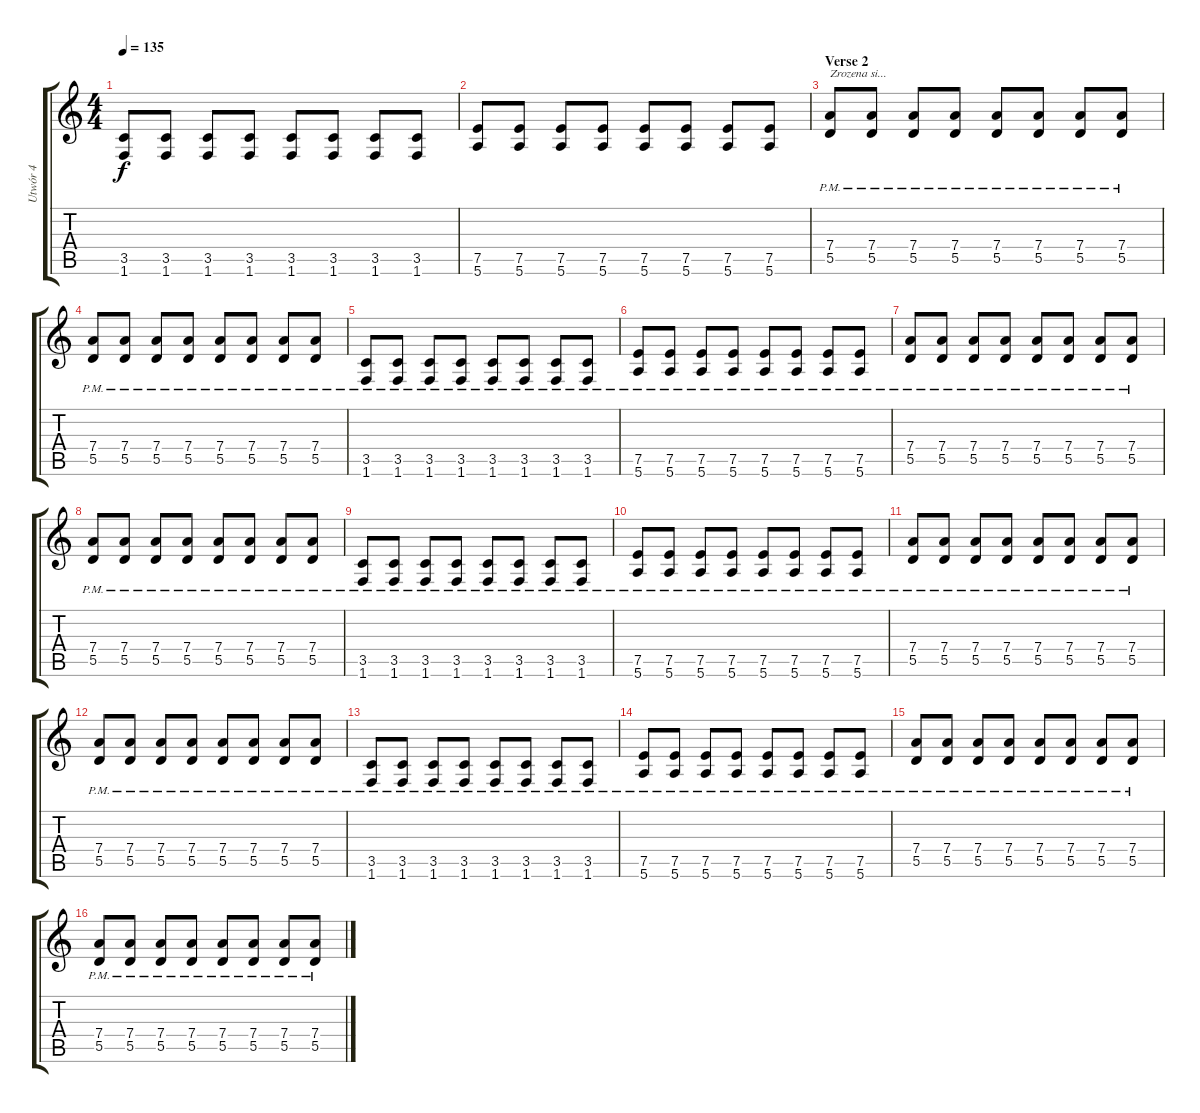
\track ("Utwór 4" "Utwór 4") {instrument distortionguitar}
\staff {score tabs}
\tuning (E4 B3 G3 D3 A2 E2) {hide}
\ts (4 4)
\tempo 135
\clef g2
\ks c
(3.5 1.6).8{dy f} (3.5 1.6).8 (3.5 1.6).8 (3.5 1.6).8 (3.5 1.6).8 (3.5 1.6).8 (3.5 1.6).8 (3.5 1.6).8 |
(7.5 5.6).8 (7.5 5.6).8 (7.5 5.6).8 (7.5 5.6).8 (7.5 5.6).8 (7.5 5.6).8 (7.5 5.6).8 (7.5 5.6).8 |
\section ("" "Verse 2")
(7.4{pm} 5.5{pm}).8{txt "Zrozena si..."} (7.4{pm} 5.5{pm}).8 (7.4{pm} 5.5{pm}).8 (7.4{pm} 5.5{pm}).8 (7.4{pm} 5.5{pm}).8 (7.4{pm} 5.5{pm}).8 (7.4{pm} 5.5{pm}).8 (7.4{pm} 5.5{pm}).8 |
(7.4{pm} 5.5{pm}).8 (7.4{pm} 5.5{pm}).8 (7.4{pm} 5.5{pm}).8 (7.4{pm} 5.5{pm}).8 (7.4{pm} 5.5{pm}).8 (7.4{pm} 5.5{pm}).8 (7.4{pm} 5.5{pm}).8 (7.4{pm} 5.5{pm}).8 |
(3.5{pm} 1.6{pm}).8 (3.5{pm} 1.6{pm}).8 (3.5{pm} 1.6{pm}).8 (3.5{pm} 1.6{pm}).8 (3.5{pm} 1.6{pm}).8 (3.5{pm} 1.6{pm}).8 (3.5{pm} 1.6{pm}).8 (3.5{pm} 1.6{pm}).8 |
(7.5{pm} 5.6{pm}).8 (7.5{pm} 5.6{pm}).8 (7.5{pm} 5.6{pm}).8 (7.5{pm} 5.6{pm}).8 (7.5{pm} 5.6{pm}).8 (7.5{pm} 5.6{pm}).8 (7.5{pm} 5.6{pm}).8 (7.5{pm} 5.6{pm}).8 |
(7.4{pm} 5.5{pm}).8 (7.4{pm} 5.5{pm}).8 (7.4{pm} 5.5{pm}).8 (7.4{pm} 5.5{pm}).8 (7.4{pm} 5.5{pm}).8 (7.4{pm} 5.5{pm}).8 (7.4{pm} 5.5{pm}).8 (7.4{pm} 5.5{pm}).8 |
(7.4{pm} 5.5{pm}).8 (7.4{pm} 5.5{pm}).8 (7.4{pm} 5.5{pm}).8 (7.4{pm} 5.5{pm}).8 (7.4{pm} 5.5{pm}).8 (7.4{pm} 5.5{pm}).8 (7.4{pm} 5.5{pm}).8 (7.4{pm} 5.5{pm}).8 |
(3.5{pm} 1.6{pm}).8 (3.5{pm} 1.6{pm}).8 (3.5{pm} 1.6{pm}).8 (3.5{pm} 1.6{pm}).8 (3.5{pm} 1.6{pm}).8 (3.5{pm} 1.6{pm}).8 (3.5{pm} 1.6{pm}).8 (3.5{pm} 1.6{pm}).8 |
(7.5{pm} 5.6{pm}).8 (7.5{pm} 5.6{pm}).8 (7.5{pm} 5.6{pm}).8 (7.5{pm} 5.6{pm}).8 (7.5{pm} 5.6{pm}).8 (7.5{pm} 5.6{pm}).8 (7.5{pm} 5.6{pm}).8 (7.5{pm} 5.6{pm}).8 |
(7.4{pm} 5.5{pm}).8 (7.4{pm} 5.5{pm}).8 (7.4{pm} 5.5{pm}).8 (7.4{pm} 5.5{pm}).8 (7.4{pm} 5.5{pm}).8 (7.4{pm} 5.5{pm}).8 (7.4{pm} 5.5{pm}).8 (7.4{pm} 5.5{pm}).8 |
(7.4{pm} 5.5{pm}).8 (7.4{pm} 5.5{pm}).8 (7.4{pm} 5.5{pm}).8 (7.4{pm} 5.5{pm}).8 (7.4{pm} 5.5{pm}).8 (7.4{pm} 5.5{pm}).8 (7.4{pm} 5.5{pm}).8 (7.4{pm} 5.5{pm}).8 |
(3.5{pm} 1.6{pm}).8 (3.5{pm} 1.6{pm}).8 (3.5{pm} 1.6{pm}).8 (3.5{pm} 1.6{pm}).8 (3.5{pm} 1.6{pm}).8 (3.5{pm} 1.6{pm}).8 (3.5{pm} 1.6{pm}).8 (3.5{pm} 1.6{pm}).8 |
(7.5{pm} 5.6{pm}).8 (7.5{pm} 5.6{pm}).8 (7.5{pm} 5.6{pm}).8 (7.5{pm} 5.6{pm}).8 (7.5{pm} 5.6{pm}).8 (7.5{pm} 5.6{pm}).8 (7.5{pm} 5.6{pm}).8 (7.5{pm} 5.6{pm}).8 |
(7.4{pm} 5.5{pm}).8 (7.4{pm} 5.5{pm}).8 (7.4{pm} 5.5{pm}).8 (7.4{pm} 5.5{pm}).8 (7.4{pm} 5.5{pm}).8 (7.4{pm} 5.5{pm}).8 (7.4{pm} 5.5{pm}).8 (7.4{pm} 5.5{pm}).8 |
(7.4{pm} 5.5{pm}).8 (7.4{pm} 5.5{pm}).8 (7.4{pm} 5.5{pm}).8 (7.4{pm} 5.5{pm}).8 (7.4{pm} 5.5{pm}).8 (7.4{pm} 5.5{pm}).8 (7.4{pm} 5.5{pm}).8 (7.4{pm} 5.5{pm}).8
